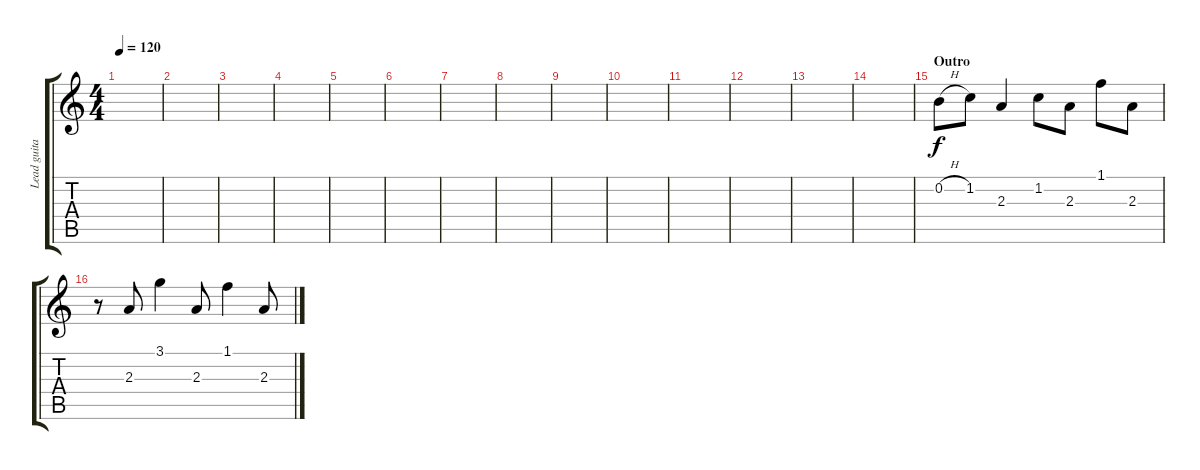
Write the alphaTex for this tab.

\track ("Lead guitar" "Lead guita") {instrument electricguitarclean}
\staff {score tabs}
\tuning (E4 B3 G3 D3 A2 E2) {hide}
\ts (4 4)
\tempo 120
\clef g2
\ks c
|
|
|
|
|
|
|
|
|
|
|
|
|
|
\section ("" "Outro")
0.2{h}.8 1.2.8 2.3.4 1.2.8 2.3.8 1.1.8 2.3.8 |
r.8 2.3.8 3.1.4 2.3.8 1.1.4 2.3.8
